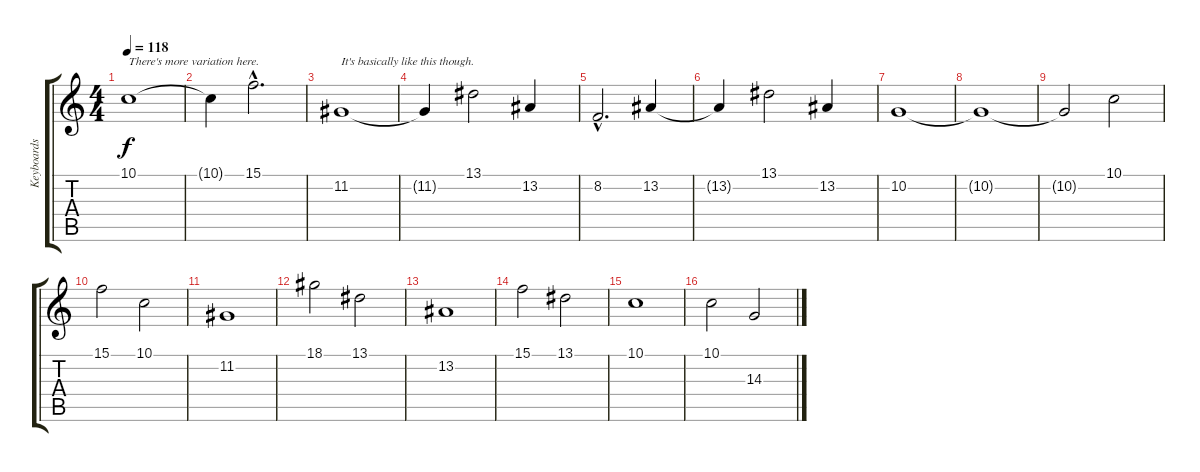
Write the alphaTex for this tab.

\track ("Keyboards II" "Keyboards ") {instrument stringensemble2}
\staff {score tabs}
\tuning (D4 A3 F3 C3 G2 C2) {hide}
\ts (4 4)
\tempo 118
\clef g2
\ks c
10.1.1{txt "There's more variation here." dy f volume 16 balance 4 instrument stringensemble2} |
10.1{t}.4 15.1{hac}.2{d} |
11.2.1{txt "It's basically like this though."} |
11.2{t}.4 13.1.2 13.2.4 |
8.2{hac}.2{d} 13.2.4 |
13.2{t}.4 13.1.2 13.2.4 |
10.2.1 |
10.2{t}.1 |
10.2{t}.2 10.1.2 |
15.1.2 10.1.2 |
11.2.1 |
18.1.2 13.1.2 |
13.2.1 |
15.1.2 13.1.2 |
10.1.1 |
10.1.2 14.3.2
